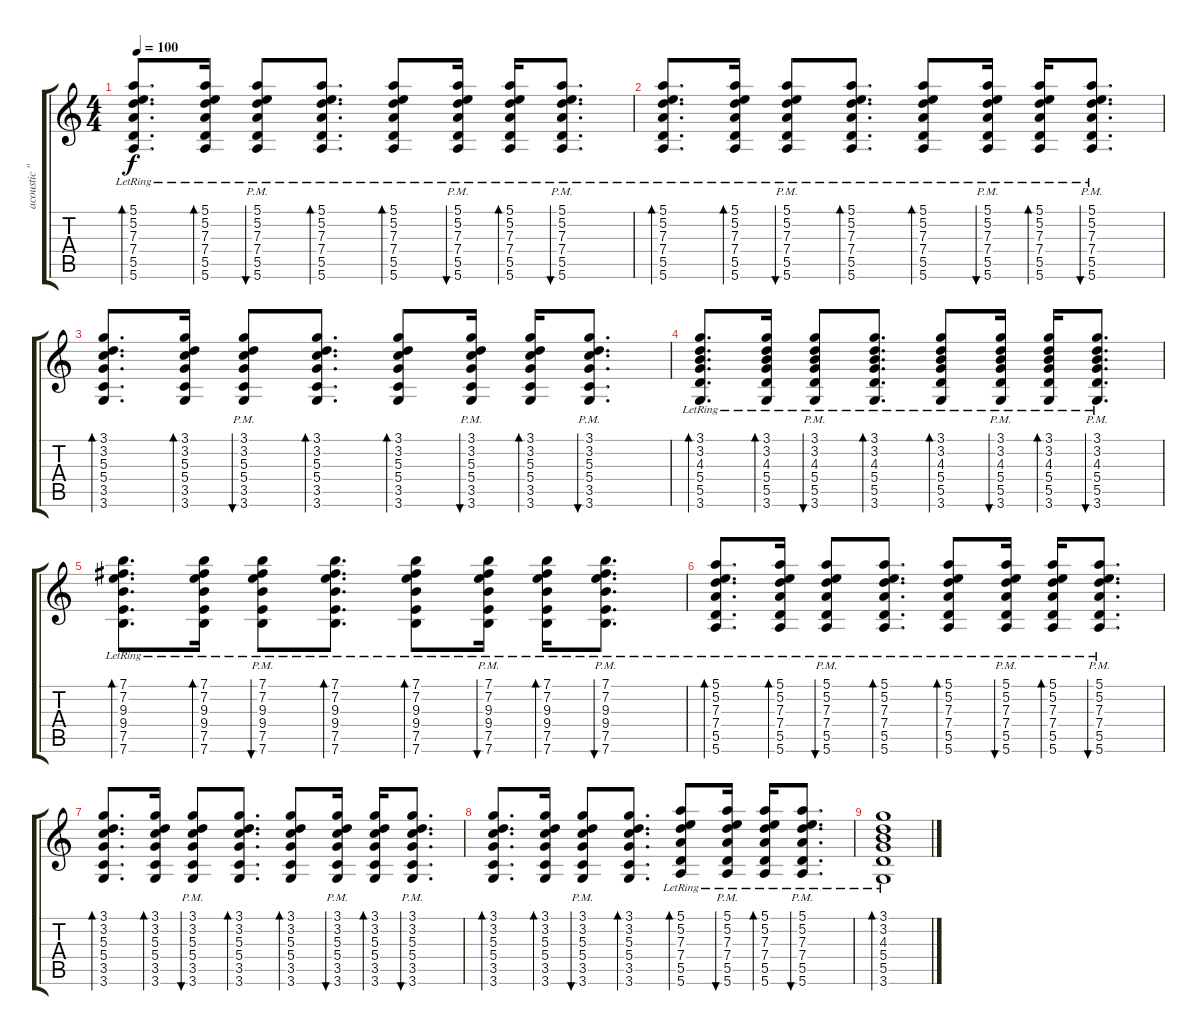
\track ("acoustic \"Bok Van Blerk\"" "acoustic \"") {instrument acousticguitarsteel}
\staff {score tabs}
\tuning (E4 B3 G3 D3 A2 E2) {hide}
\ts (4 4)
\tempo 100
\clef g2
\ks c
(5.1{lr} 5.2{lr} 7.3{lr} 7.4{lr} 5.5{lr} 5.6).8{d bd 30 dy f} (5.1{lr} 5.2{lr} 7.3{lr} 7.4{lr} 5.5{lr} 5.6).16{bd 30} (5.1{pm lr} 5.2{pm lr} 7.3{pm lr} 7.4{pm lr} 5.5{pm lr} 5.6).8{bu 30} (5.1{lr} 5.2{lr} 7.3{lr} 7.4{lr} 5.5{lr} 5.6).8{d bd 30} (5.1{lr} 5.2{lr} 7.3{lr} 7.4{lr} 5.5{lr} 5.6).8{bd 30} (5.1{lr} 5.2{lr} 7.3{lr} 7.4{lr} 5.5{pm lr} 5.6).16{bu 30} (5.1{lr} 5.2{lr} 7.3{lr} 7.4{lr} 5.5{lr} 5.6).16{bd 30} (5.1{lr} 5.2{lr} 7.3{pm lr} 7.4{lr} 5.5{lr} 5.6).8{d bu 30} |
(5.1{lr} 5.2{lr} 7.3{lr} 7.4{lr} 5.5{lr} 5.6).8{d bd 30} (5.1{lr} 5.2{lr} 7.3{lr} 7.4{lr} 5.5{lr} 5.6).16{bd 30} (5.1{pm lr} 5.2{pm lr} 7.3{pm lr} 7.4{pm lr} 5.5{pm lr} 5.6).8{bu 30} (5.1{lr} 5.2{lr} 7.3{lr} 7.4{lr} 5.5{lr} 5.6).8{d bd 30} (5.1{lr} 5.2{lr} 7.3{lr} 7.4{lr} 5.5{lr} 5.6).8{bd 30} (5.1{lr} 5.2{lr} 7.3{lr} 7.4{lr} 5.5{pm lr} 5.6).16{bu 30} (5.1{lr} 5.2{lr} 7.3{lr} 7.4{lr} 5.5{lr} 5.6).16{bd 30} (5.1{lr} 5.2{lr} 7.3{pm lr} 7.4{lr} 5.5{lr} 5.6).8{d bu 30} |
(3.1 3.2 5.3 5.4 3.5 3.6).8{d bd 30} (3.1 3.2 5.3 5.4 3.5 3.6).16{bd 30} (3.1{pm} 3.2{pm} 5.3{pm} 5.4{pm} 3.5{pm} 3.6).8{bu 30} (3.1 3.2 5.3 5.4 3.5 3.6).8{d bd 30} (3.1 3.2 5.3 5.4 3.5 3.6).8{bd 30} (3.1 3.2 5.3 5.4 3.5{pm} 3.6).16{bu 30} (3.1 3.2 5.3 5.4 3.5 3.6).16{bd 30} (3.1 3.2 5.3{pm} 5.4 3.5 3.6).8{d bu 30} |
(3.1{lr} 3.2{lr} 4.3{lr} 5.4{lr} 5.5{lr} 3.6{lr}).8{d bd 30} (3.1{lr} 3.2{lr} 4.3{lr} 5.4{lr} 5.5{lr} 3.6{lr}).16{bd 30} (3.1{pm lr} 3.2{pm lr} 4.3{pm lr} 5.4{pm lr} 5.5{pm lr} 3.6{lr}).8{bu 30} (3.1{lr} 3.2{lr} 4.3{lr} 5.4{lr} 5.5{lr} 3.6{lr}).8{d bd 30} (3.1{lr} 3.2{lr} 4.3{lr} 5.4{lr} 5.5{lr} 3.6{lr}).8{bd 30} (3.1{lr} 3.2{lr} 4.3{lr} 5.4{lr} 5.5{pm lr} 3.6{lr}).16{bu 30} (3.1{lr} 3.2{lr} 4.3{lr} 5.4{lr} 5.5{lr} 3.6{lr}).16{bd 30} (3.1{lr} 3.2{lr} 4.3{pm lr} 5.4{lr} 5.5{lr} 3.6{lr}).8{d bu 30} |
(7.1{lr} 7.2{lr} 9.3{lr} 9.4{lr} 7.5{lr} 7.6).8{d bd 30} (7.1{lr} 7.2{lr} 9.3{lr} 9.4{lr} 7.5{lr} 7.6).16{bd 30} (7.1{pm lr} 7.2{pm lr} 9.3{pm lr} 9.4{pm lr} 7.5{pm lr} 7.6).8{bu 30} (7.1{lr} 7.2{lr} 9.3{lr} 9.4{lr} 7.5{lr} 7.6).8{d bd 30} (7.1{lr} 7.2{lr} 9.3{lr} 9.4{lr} 7.5{lr} 7.6).8{bd 30} (7.1{lr} 7.2{lr} 9.3{lr} 9.4{lr} 7.5{pm lr} 7.6).16{bu 30} (7.1{lr} 7.2{lr} 9.3{lr} 9.4{lr} 7.5{lr} 7.6).16{bd 30} (7.1{lr} 7.2{lr} 9.3{pm lr} 9.4{lr} 7.5{lr} 7.6).8{d bu 30} |
(5.1{lr} 5.2{lr} 7.3{lr} 7.4{lr} 5.5{lr} 5.6).8{d bd 30} (5.1{lr} 5.2{lr} 7.3{lr} 7.4{lr} 5.5{lr} 5.6).16{bd 30} (5.1{pm lr} 5.2{pm lr} 7.3{pm lr} 7.4{pm lr} 5.5{pm lr} 5.6).8{bu 30} (5.1{lr} 5.2{lr} 7.3{lr} 7.4{lr} 5.5{lr} 5.6).8{d bd 30} (5.1{lr} 5.2{lr} 7.3{lr} 7.4{lr} 5.5{lr} 5.6).8{bd 30} (5.1{lr} 5.2{lr} 7.3{lr} 7.4{lr} 5.5{pm lr} 5.6).16{bu 30} (5.1{lr} 5.2{lr} 7.3{lr} 7.4{lr} 5.5{lr} 5.6).16{bd 30} (5.1{lr} 5.2{lr} 7.3{pm lr} 7.4{lr} 5.5{lr} 5.6).8{d bu 30} |
(3.1 3.2 5.3 5.4 3.5 3.6).8{d bd 30} (3.1 3.2 5.3 5.4 3.5 3.6).16{bd 30} (3.1{pm} 3.2{pm} 5.3{pm} 5.4{pm} 3.5{pm} 3.6).8{bu 30} (3.1 3.2 5.3 5.4 3.5 3.6).8{d bd 30} (3.1 3.2 5.3 5.4 3.5 3.6).8{bd 30} (3.1 3.2 5.3 5.4 3.5{pm} 3.6).16{bu 30} (3.1 3.2 5.3 5.4 3.5 3.6).16{bd 30} (3.1 3.2 5.3{pm} 5.4 3.5 3.6).8{d bu 30} |
(3.1 3.2 5.3 5.4 3.5 3.6).8{d bd 30} (3.1 3.2 5.3 5.4 3.5 3.6).16{bd 30} (3.1{pm} 3.2{pm} 5.3{pm} 5.4{pm} 3.5{pm} 3.6).8{bu 30} (3.1 3.2 5.3 5.4 3.5 3.6).8{d bd 30} (5.1{lr} 5.2{lr} 7.3{lr} 7.4{lr} 5.5{lr} 5.6).8{bd 30} (5.1{lr} 5.2{lr} 7.3{lr} 7.4{lr} 5.5{pm lr} 5.6).16{bu 30} (5.1{lr} 5.2{lr} 7.3{lr} 7.4{lr} 5.5{lr} 5.6).16{bd 30} (5.1{lr} 5.2{lr} 7.3{pm lr} 7.4{lr} 5.5{lr} 5.6).8{d bu 30} |
(3.1{lr} 3.2{lr} 4.3{lr} 5.4{lr} 5.5{lr} 3.6{lr}).1{bd 30}
